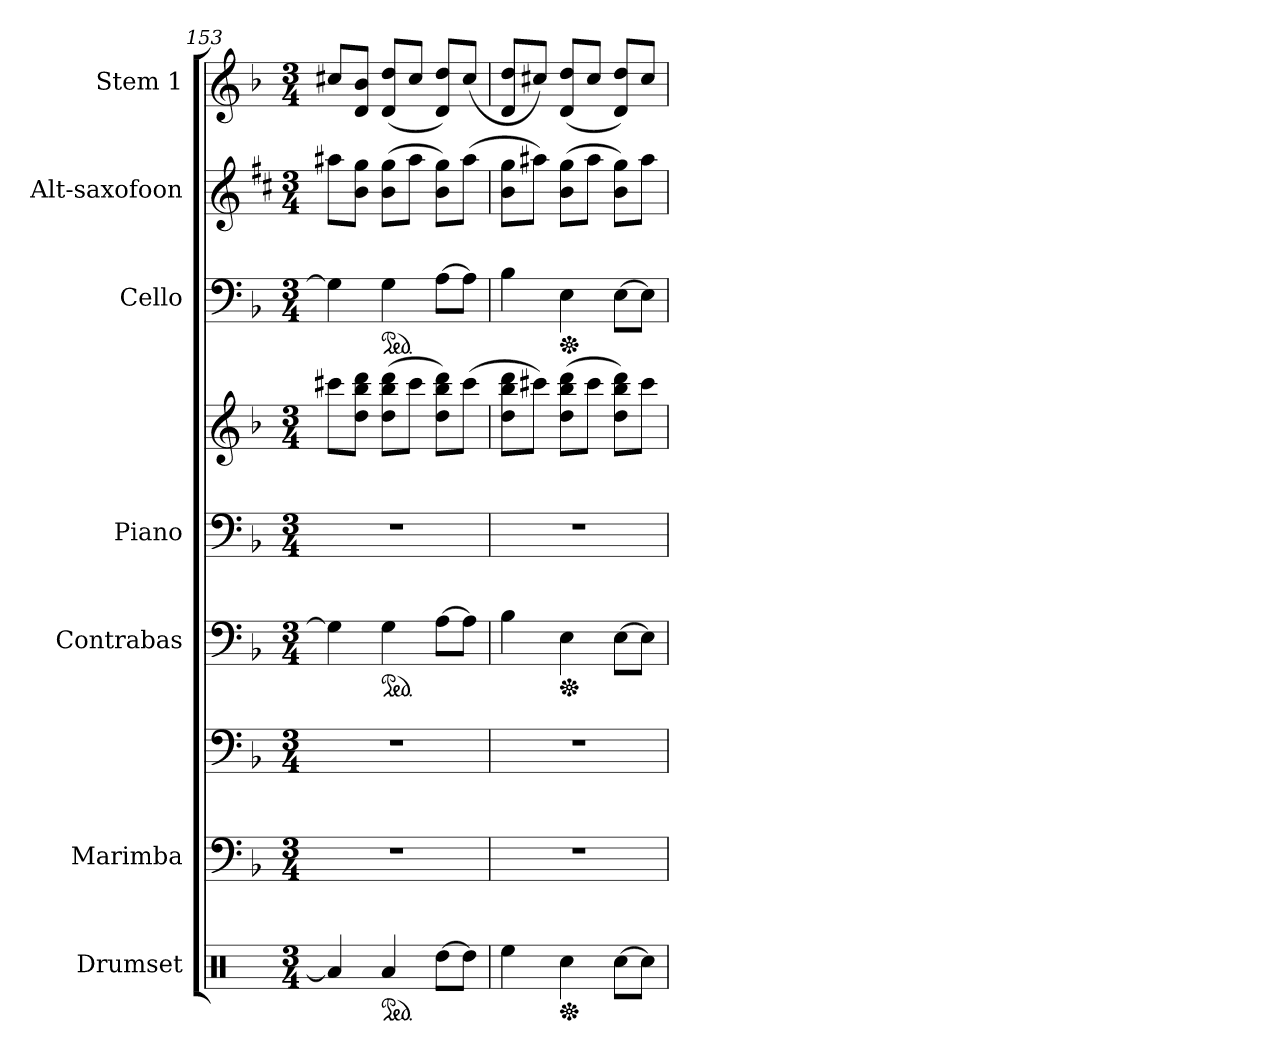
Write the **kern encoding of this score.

**kern	**kern	**kern	**kern	**kern	**kern	**kern	**kern	**kern
*part7	*part6	*part6	*part5	*part4	*part4	*part3	*part2	*part1
*staff9	*staff8	*staff7	*staff6	*staff5	*staff4	*staff3	*staff2	*staff1
*I"Drumset	*I"Marimba	*	*I"Contrabas	*I"Piano	*	*I"Cello	*I"Alt-saxofoon	*I"Stem 1
*I'D. set	*I'Mrm.	*	*I'Ca. Bs.	*I'Pno.	*	*	*I'A. Sax.	*I'Stm. 1
*clefX	*clefF4	*clefF4	*clefF4	*clefF4	*clefG2	*clefF4	*clefG2	*clefG2
*	*	*	*ITrd7c12	*	*	*	*ITrd5c9	*
*k[]	*k[b-]	*k[b-]	*k[b-]	*k[b-]	*k[b-]	*k[b-]	*k[b-]	*k[b-]
*M3/4	*M3/4	*M3/4	*M3/4	*M3/4	*M3/4	*M3/4	*M3/4	*M3/4
=153	=153	=153	=153	=153	=153	=153	=153	=153
4Ra/]	2.r	2.r	4GG\]	2.r	8ccc#X\L	4G\]	8cc#X\L	8cc#X/L
.	.	.	.	.	8dd\ 8bb-\ 8ddd\J	.	8d\ 8b-\J	8d/ 8b-/J
*ped	*	*	*	*	*	*	*	*
*	*	*	*ped	*	*	*	*	*
*	*	*	*	*	*	*ped	*	*
4Ra/	.	.	4GG\	.	(>8dd\ 8bb-\ 8ddd\L	4G\	(>8d\ 8b-\L	(<8d/ 8dd/L
.	.	.	.	.	8ccc#\J	.	8cc#\J	8cc#/J
[8Rdd\L	.	.	[8AA\L	.	8dd\ 8bb-\ 8ddd\L)	[8A\L	8d\ 8b-\L)	8d/ 8dd/L)
8Rdd\J]	.	.	8AA\J]	.	(>8ccc#\J	8A\J]	(>8cc#\J	(<8cc#/J
=154	=154	=154	=154	=154	=154	=154	=154	=154
4Ree\	2.r	2.r	4BB-\	2.r	8dd\ 8bb-\ 8ddd\L	4B-\	8d\ 8b-\L	8d/ 8dd/L
.	.	.	.	.	8ccc#X\J)	.	8cc#X\J)	8cc#X/J)
*Xped	*	*	*	*	*	*	*	*
*	*	*	*Xped	*	*	*	*	*
*	*	*	*	*	*	*Xped	*	*
4Rcc\	.	.	4EE\	.	(>8dd\ 8bb-\ 8ddd\L	4E\	(>8d\ 8b-\L	(<8d/ 8dd/L
.	.	.	.	.	8ccc#\J	.	8cc#\J	8cc#/J
[8Rcc\L	.	.	[8EE\L	.	8dd\ 8bb-\ 8ddd\L)	[8E\L	8d\ 8b-\L)	8d/ 8dd/L)
8Rcc\J]	.	.	8EE\J]	.	8ccc#\J	8E\J]	8cc#\J	8cc#/J
=	=	=	=	=	=	=	=	=
*-	*-	*-	*-	*-	*-	*-	*-	*-
